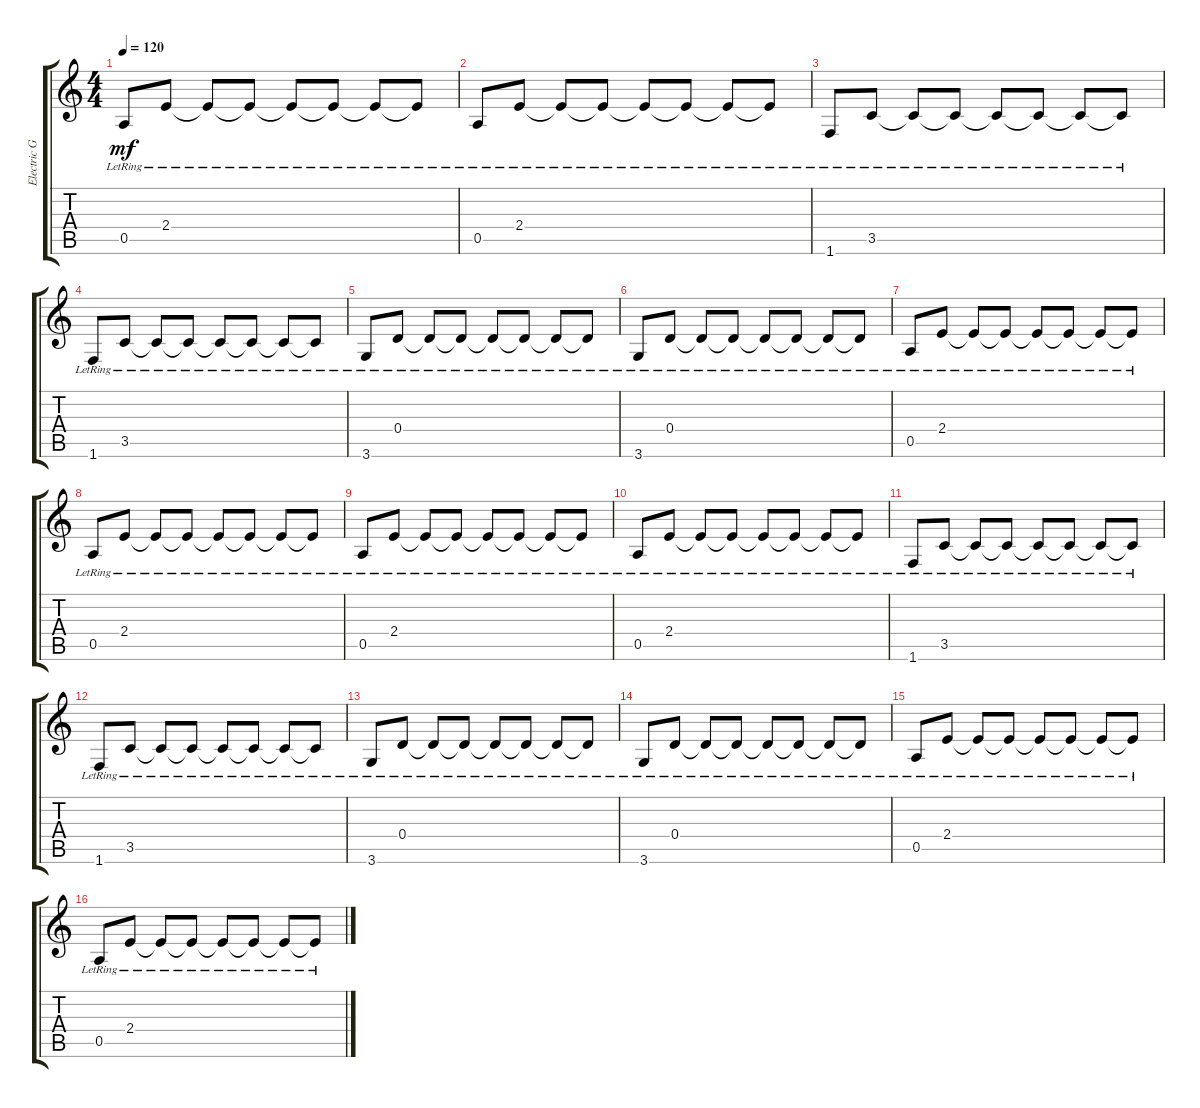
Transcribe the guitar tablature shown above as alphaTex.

\track ("Electric Guitar" "Electric G") {instrument electricguitarclean}
\staff {score tabs}
\tuning (E4 B3 G3 D3 A2 E2) {hide}
\ts (4 4)
\tempo 120
\clef g2
\ks c
0.5{lr}.8{dy mf} 2.4{lr}.8 2.4{lr t}.8 2.4{lr t}.8 2.4{lr t}.8 2.4{lr t}.8 2.4{lr t}.8 2.4{lr t}.8 |
0.5{lr}.8 2.4{lr}.8 2.4{lr t}.8 2.4{lr t}.8 2.4{lr t}.8 2.4{lr t}.8 2.4{lr t}.8 2.4{lr t}.8 |
1.6{lr}.8 3.5{lr}.8 3.5{lr t}.8 3.5{lr t}.8 3.5{lr t}.8 3.5{lr t}.8 3.5{lr t}.8 3.5{lr t}.8 |
1.6{lr}.8 3.5{lr}.8 3.5{lr t}.8 3.5{lr t}.8 3.5{lr t}.8 3.5{lr t}.8 3.5{lr t}.8 3.5{lr t}.8 |
3.6{lr}.8 0.4{lr}.8 0.4{lr t}.8 0.4{lr t}.8 0.4{lr t}.8 0.4{lr t}.8 0.4{lr t}.8 0.4{lr t}.8 |
3.6{lr}.8 0.4{lr}.8 0.4{lr t}.8 0.4{lr t}.8 0.4{lr t}.8 0.4{lr t}.8 0.4{lr t}.8 0.4{lr t}.8 |
0.5{lr}.8 2.4{lr}.8 2.4{lr t}.8 2.4{lr t}.8 2.4{lr t}.8 2.4{lr t}.8 2.4{lr t}.8 2.4{lr t}.8 |
0.5{lr}.8 2.4{lr}.8 2.4{lr t}.8 2.4{lr t}.8 2.4{lr t}.8 2.4{lr t}.8 2.4{lr t}.8 2.4{lr t}.8 |
0.5{lr}.8 2.4{lr}.8 2.4{lr t}.8 2.4{lr t}.8 2.4{lr t}.8 2.4{lr t}.8 2.4{lr t}.8 2.4{lr t}.8 |
0.5{lr}.8 2.4{lr}.8 2.4{lr t}.8 2.4{lr t}.8 2.4{lr t}.8 2.4{lr t}.8 2.4{lr t}.8 2.4{lr t}.8 |
1.6{lr}.8 3.5{lr}.8 3.5{lr t}.8 3.5{lr t}.8 3.5{lr t}.8 3.5{lr t}.8 3.5{lr t}.8 3.5{lr t}.8 |
1.6{lr}.8 3.5{lr}.8 3.5{lr t}.8 3.5{lr t}.8 3.5{lr t}.8 3.5{lr t}.8 3.5{lr t}.8 3.5{lr t}.8 |
3.6{lr}.8 0.4{lr}.8 0.4{lr t}.8 0.4{lr t}.8 0.4{lr t}.8 0.4{lr t}.8 0.4{lr t}.8 0.4{lr t}.8 |
3.6{lr}.8 0.4{lr}.8 0.4{lr t}.8 0.4{lr t}.8 0.4{lr t}.8 0.4{lr t}.8 0.4{lr t}.8 0.4{lr t}.8 |
0.5{lr}.8 2.4{lr}.8 2.4{lr t}.8 2.4{lr t}.8 2.4{lr t}.8 2.4{lr t}.8 2.4{lr t}.8 2.4{lr t}.8 |
0.5{lr}.8 2.4{lr}.8 2.4{lr t}.8 2.4{lr t}.8 2.4{lr t}.8 2.4{lr t}.8 2.4{lr t}.8 2.4{lr t}.8
